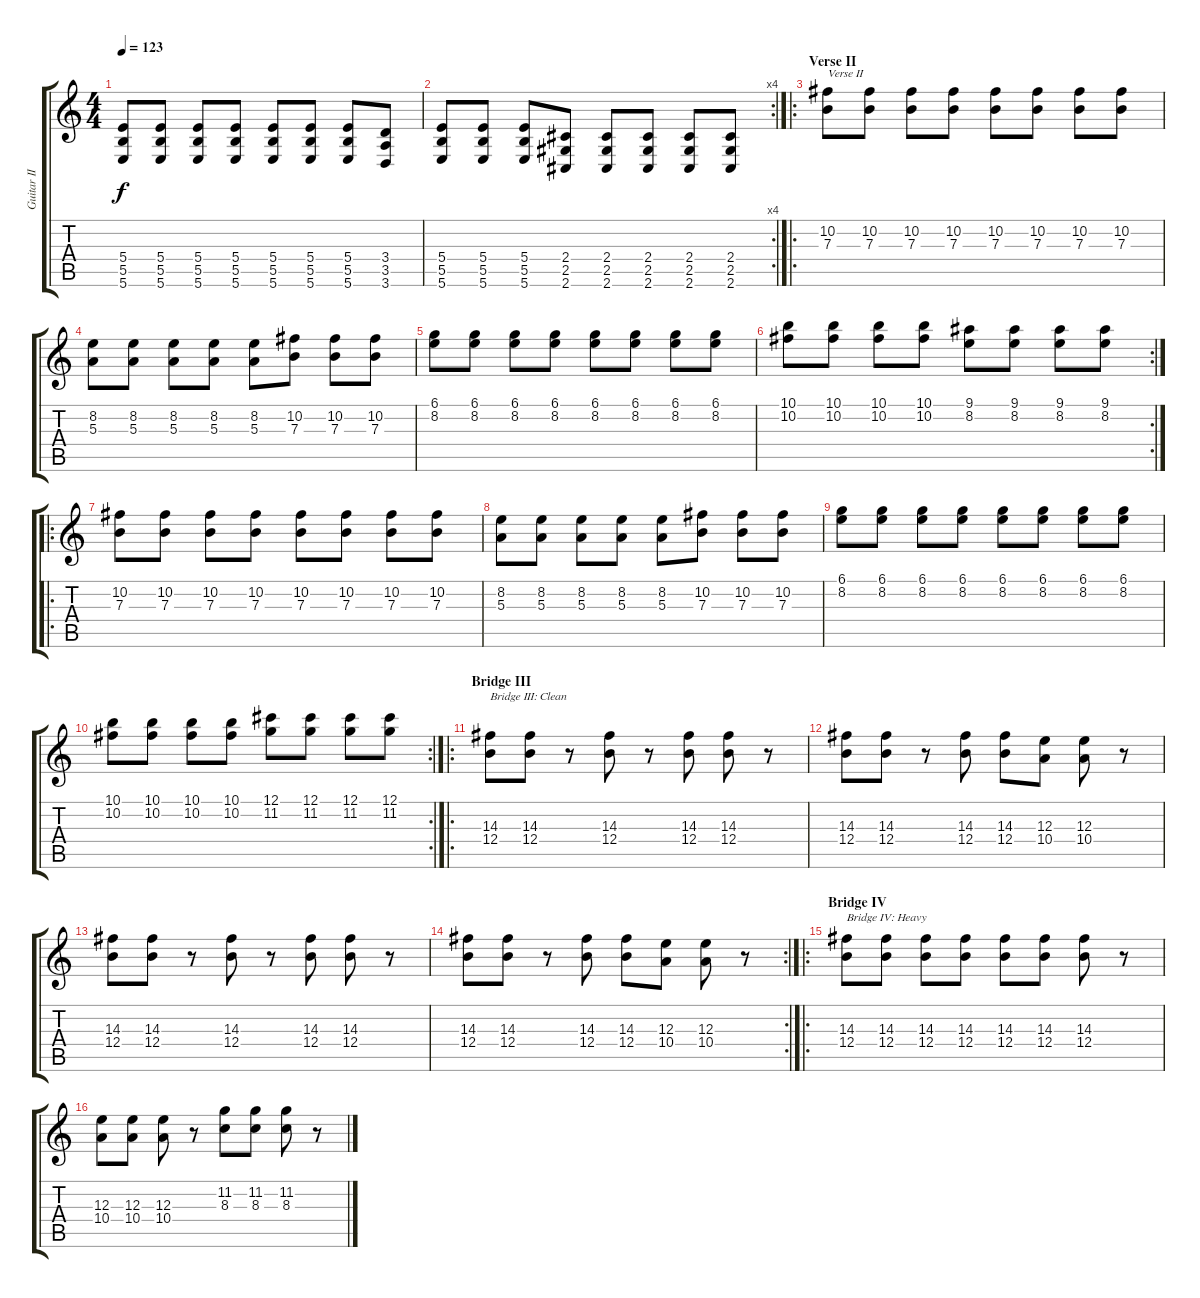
\track ("Guitar II [Mike Gallagher]" "Guitar II ") {instrument distortionguitar}
\staff {score tabs}
\tuning (Db4 Ab3 E3 B2 Gb2 B1) {hide}
\ts (4 4)
\tempo 123
\clef g2
\ks c
(5.4 5.5 5.6).8{dy f} (5.4 5.5 5.6).8 (5.4 5.5 5.6).8 (5.4 5.5 5.6).8 (5.4 5.5 5.6).8 (5.4 5.5 5.6).8 (5.4 5.5 5.6).8 (3.4 3.5 3.6).8 |
\rc 4
(5.4 5.5 5.6).8 (5.4 5.5 5.6).8 (5.4 5.5 5.6).8 (2.4 2.5 2.6).8 (2.4 2.5 2.6).8 (2.4 2.5 2.6).8 (2.4 2.5 2.6).8 (2.4 2.5 2.6).8 |
\ro
\section ("" "Verse II")
(10.2 7.3).8{txt "Verse II"} (10.2 7.3).8 (10.2 7.3).8 (10.2 7.3).8 (10.2 7.3).8 (10.2 7.3).8 (10.2 7.3).8 (10.2 7.3).8 |
(8.2 5.3).8 (8.2 5.3).8 (8.2 5.3).8 (8.2 5.3).8 (8.2 5.3).8 (10.2 7.3).8 (10.2 7.3).8 (10.2 7.3).8 |
(6.1 8.2).8 (6.1 8.2).8 (6.1 8.2).8 (6.1 8.2).8 (6.1 8.2).8 (6.1 8.2).8 (6.1 8.2).8 (6.1 8.2).8 |
\rc 2
(10.1 10.2).8 (10.1 10.2).8 (10.1 10.2).8 (10.1 10.2).8 (9.1 8.2).8 (9.1 8.2).8 (9.1 8.2).8 (9.1 8.2).8 |
\ro
(10.2 7.3).8 (10.2 7.3).8 (10.2 7.3).8 (10.2 7.3).8 (10.2 7.3).8 (10.2 7.3).8 (10.2 7.3).8 (10.2 7.3).8 |
(8.2 5.3).8 (8.2 5.3).8 (8.2 5.3).8 (8.2 5.3).8 (8.2 5.3).8 (10.2 7.3).8 (10.2 7.3).8 (10.2 7.3).8 |
(6.1 8.2).8 (6.1 8.2).8 (6.1 8.2).8 (6.1 8.2).8 (6.1 8.2).8 (6.1 8.2).8 (6.1 8.2).8 (6.1 8.2).8 |
\rc 2
(10.1 10.2).8 (10.1 10.2).8 (10.1 10.2).8 (10.1 10.2).8 (12.1 11.2).8 (12.1 11.2).8 (12.1 11.2).8 (12.1 11.2).8 |
\ro
\section ("" "Bridge III")
(14.3 12.4).8{txt "Bridge III: Clean" instrument electricguitarjazz} (14.3 12.4).8 r.8 (14.3 12.4).8 r.8 (14.3 12.4).8 (14.3 12.4).8 r.8 |
(14.3 12.4).8 (14.3 12.4).8 r.8 (14.3 12.4).8 (14.3 12.4).8 (12.3 10.4).8 (12.3 10.4).8 r.8 |
(14.3 12.4).8 (14.3 12.4).8 r.8 (14.3 12.4).8 r.8 (14.3 12.4).8 (14.3 12.4).8 r.8 |
\rc 2
(14.3 12.4).8 (14.3 12.4).8 r.8 (14.3 12.4).8 (14.3 12.4).8 (12.3 10.4).8 (12.3 10.4).8 r.8 |
\ro
\section ("" "Bridge IV")
(14.3 12.4).8{txt "Bridge IV: Heavy" instrument distortionguitar} (14.3 12.4).8 (14.3 12.4).8 (14.3 12.4).8 (14.3 12.4).8 (14.3 12.4).8 (14.3 12.4).8 r.8 |
(12.3 10.4).8 (12.3 10.4).8 (12.3 10.4).8 r.8 (11.2 8.3).8 (11.2 8.3).8 (11.2 8.3).8 r.8
